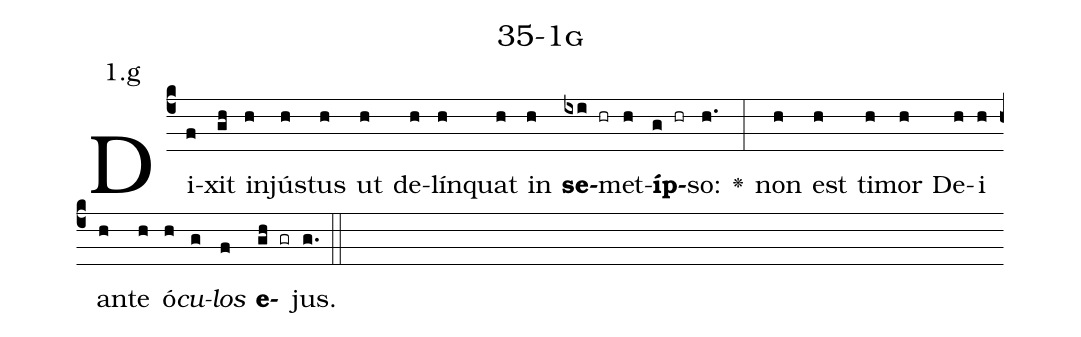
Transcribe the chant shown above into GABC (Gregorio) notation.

name: 35-1g;
annotation: 1.g;
%%
(c4)Di(f)xit(gh) in(h)jús(h)tus(h) ut(h) de(h)lín(h)quat(h) in(h) <b>se</b>(ixi hr)met(h)<b>íp</b>(g hr)so:(h.) <v>\greheightstar</v>(:) non(h) est(h) ti(h)mor(h) De(h)i(h) an(h)te(h) ó(h)<i>cu</i>(g)<i>los</i>(f) <b>e</b>(gh gr)jus.(g.) (::)


%E(h) u(h) o(g) u(f) a(gh) e.(g.) (::)
